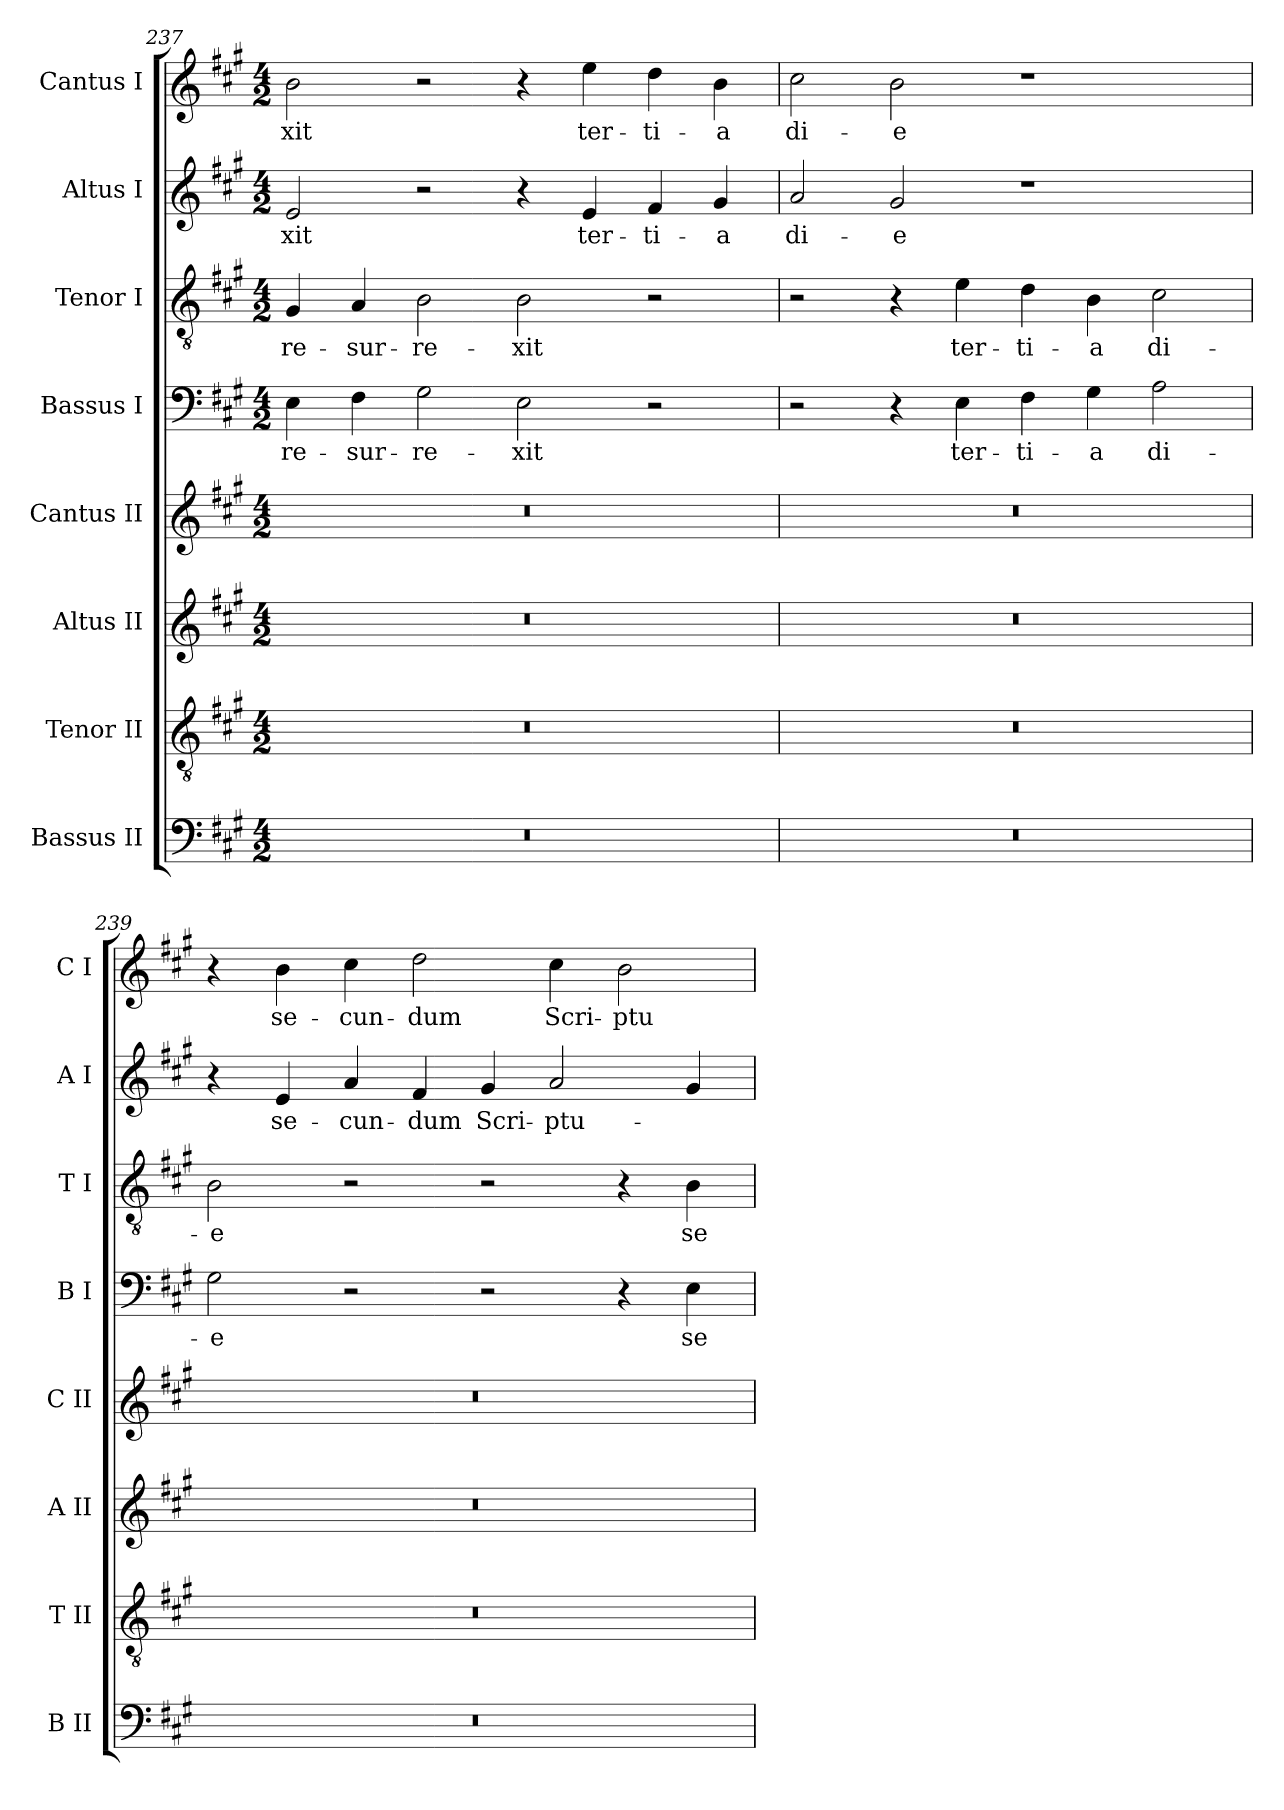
**kern	**kern	**kern	**kern	**kern	**text	**kern	**text	**kern	**text	**kern	**text
*part8	*part7	*part6	*part5	*part4	*part4	*part3	*part3	*part2	*part2	*part1	*part1
*staff8	*staff7	*staff6	*staff5	*staff4	*staff4	*staff3	*staff3	*staff2	*staff2	*staff1	*staff1
*I"Bassus II	*I"Tenor II	*I"Altus II	*I"Cantus II	*I"Bassus I	*	*I"Tenor I	*	*I"Altus I	*	*I"Cantus I	*
*I'B II	*I'T II	*I'A II	*I'C II	*I'B I	*	*I'T I	*	*I'A I	*	*I'C I	*
*clefF4	*clefGv2	*clefG2	*clefG2	*clefF4	*	*clefGv2	*	*clefG2	*	*clefG2	*
*k[f#c#g#]	*k[f#c#g#]	*k[f#c#g#]	*k[f#c#g#]	*k[f#c#g#]	*	*k[f#c#g#]	*	*k[f#c#g#]	*	*k[f#c#g#]	*
*A:	*A:	*A:	*A:	*A:	*	*A:	*	*A:	*	*A:	*
*M4/2	*M4/2	*M4/2	*M4/2	*M4/2	*	*M4/2	*	*M4/2	*	*M4/2	*
=237	=237	=237	=237	=237	=237	=237	=237	=237	=237	=237	=237
0r	0r	0r	0r	4E\	re-	4G#/	re-	2e/	-xit	2b\	-xit
.	.	.	.	4F#\	-sur-	4A/	-sur-	.	.	.	.
.	.	.	.	2G#\	-re-	2B\	-re-	2r	.	2r	.
.	.	.	.	2E\	-xit	2B\	-xit	4r	.	4r	.
.	.	.	.	.	.	.	.	4e/	ter-	4ee\	ter-
.	.	.	.	2r	.	2r	.	4f#/	-ti-	4dd\	-ti-
.	.	.	.	.	.	.	.	4g#/	-a	4b\	-a
=238	=238	=238	=238	=238	=238	=238	=238	=238	=238	=238	=238
0r	0r	0r	0r	2r	.	2r	.	2a/	di-	2cc#\	di-
.	.	.	.	4r	.	4r	.	2g#/	-e	2b\	-e
.	.	.	.	4E\	ter-	4e\	ter-	.	.	.	.
.	.	.	.	4F#\	-ti-	4d\	-ti-	1r	.	1r	.
.	.	.	.	4G#\	-a	4B\	-a	.	.	.	.
.	.	.	.	2A\	di-	2c#\	di-	.	.	.	.
=239	=239	=239	=239	=239	=239	=239	=239	=239	=239	=239	=239
0r	0r	0r	0r	2G#\	-e	2B\	-e	4r	.	4r	.
.	.	.	.	.	.	.	.	4e/	se-	4b\	se-
.	.	.	.	2r	.	2r	.	4a/	-cun-	4cc#\	-cun-
.	.	.	.	.	.	.	.	4f#/	-dum	2dd\	-dum
.	.	.	.	2r	.	2r	.	4g#/	Scri-	.	.
.	.	.	.	.	.	.	.	2a/	-ptu-	4cc#\	Scri-
.	.	.	.	4r	.	4r	.	.	.	2b\	-ptu-
.	.	.	.	4E\	se-	4B\	se-	4g#/	.	.	.
=	=	=	=	=	=	=	=	=	=	=	=
*-	*-	*-	*-	*-	*-	*-	*-	*-	*-	*-	*-
